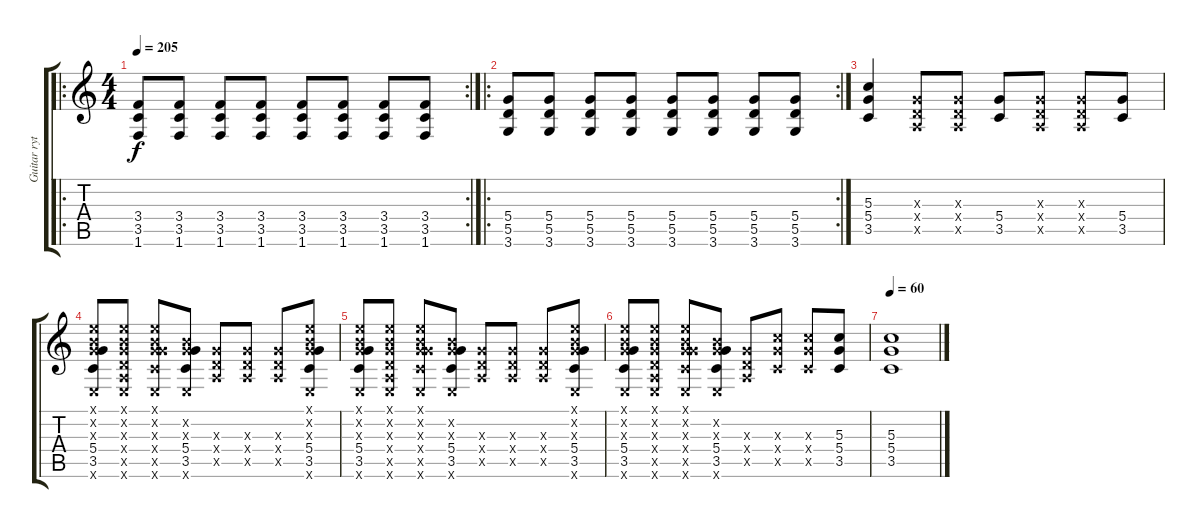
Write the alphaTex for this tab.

\track ("Guitar rythm " "Guitar ryt") {instrument overdrivenguitar}
\staff {score tabs}
\tuning (E4 B3 G3 D3 A2 E2) {hide}
\ro
\rc 2
\ts (4 4)
\tempo 205
\clef g2
\ks c
(3.4 3.5 1.6).8{dy f} (3.4 3.5 1.6).8 (3.4 3.5 1.6).8 (3.4 3.5 1.6).8 (3.4 3.5 1.6).8 (3.4 3.5 1.6).8 (3.4 3.5 1.6).8 (3.4 3.5 1.6).8 |
\ro
\rc 2
(5.4 5.5 3.6).8 (5.4 5.5 3.6).8 (5.4 5.5 3.6).8 (5.4 5.5 3.6).8 (5.4 5.5 3.6).8 (5.4 5.5 3.6).8 (5.4 5.5 3.6).8 (5.4 5.5 3.6).8 |
(5.3 5.4 3.5).4 (0.3{x} 0.4{x} 0.5{x}).8 (0.3{x} 0.4{x} 0.5{x}).8 (5.4 3.5).8 (0.3{x} 0.4{x} 0.5{x}).8 (0.3{x} 0.4{x} 0.5{x}).8 (5.4 3.5).8 |
(0.1{x} 0.2{x} 0.3{x} 5.4 3.5 0.6{x}).8 (0.1{x} 0.2{x} 0.3{x} 0.4{x} 0.5{x} 0.6{x}).8 (0.1{x} 0.2{x} 0.3{x} 5.4{x} 3.5{x} 0.6{x}).8 (0.2{x} 0.3{x} 5.4 3.5 0.6{x}).8 (0.3{x} 0.4{x} 0.5{x}).8 (0.3{x} 0.4{x} 0.5{x}).8 (0.3{x} 0.4{x} 0.5{x}).8 (0.1{x} 0.2{x} 0.3{x} 5.4 3.5 0.6{x}).8 |
(0.1{x} 0.2{x} 0.3{x} 5.4 3.5 0.6{x}).8 (0.1{x} 0.2{x} 0.3{x} 0.4{x} 0.5{x} 0.6{x}).8 (0.1{x} 0.2{x} 0.3{x} 5.4{x} 3.5{x} 0.6{x}).8 (0.2{x} 0.3{x} 5.4 3.5 0.6{x}).8 (0.3{x} 0.4{x} 0.5{x}).8 (0.3{x} 0.4{x} 0.5{x}).8 (0.3{x} 0.4{x} 0.5{x}).8 (0.1{x} 0.2{x} 0.3{x} 5.4 3.5 0.6{x}).8 |
(0.1{x} 0.2{x} 0.3{x} 5.4 3.5 0.6{x}).8 (0.1{x} 0.2{x} 0.3{x} 0.4{x} 0.5{x} 0.6{x}).8 (0.1{x} 0.2{x} 0.3{x} 5.4{x} 3.5{x} 0.6{x}).8 (0.2{x} 0.3{x} 5.4 3.5 0.6{x}).8 (0.3{x} 0.4{x} 0.5{x}).8 (5.3{x} 5.4{x} 3.5{x}).8 (5.3{x} 5.4{x} 3.5{x}).8 (5.3 5.4 3.5).8 |
\tempo 60
(5.3 5.4 3.5).1
